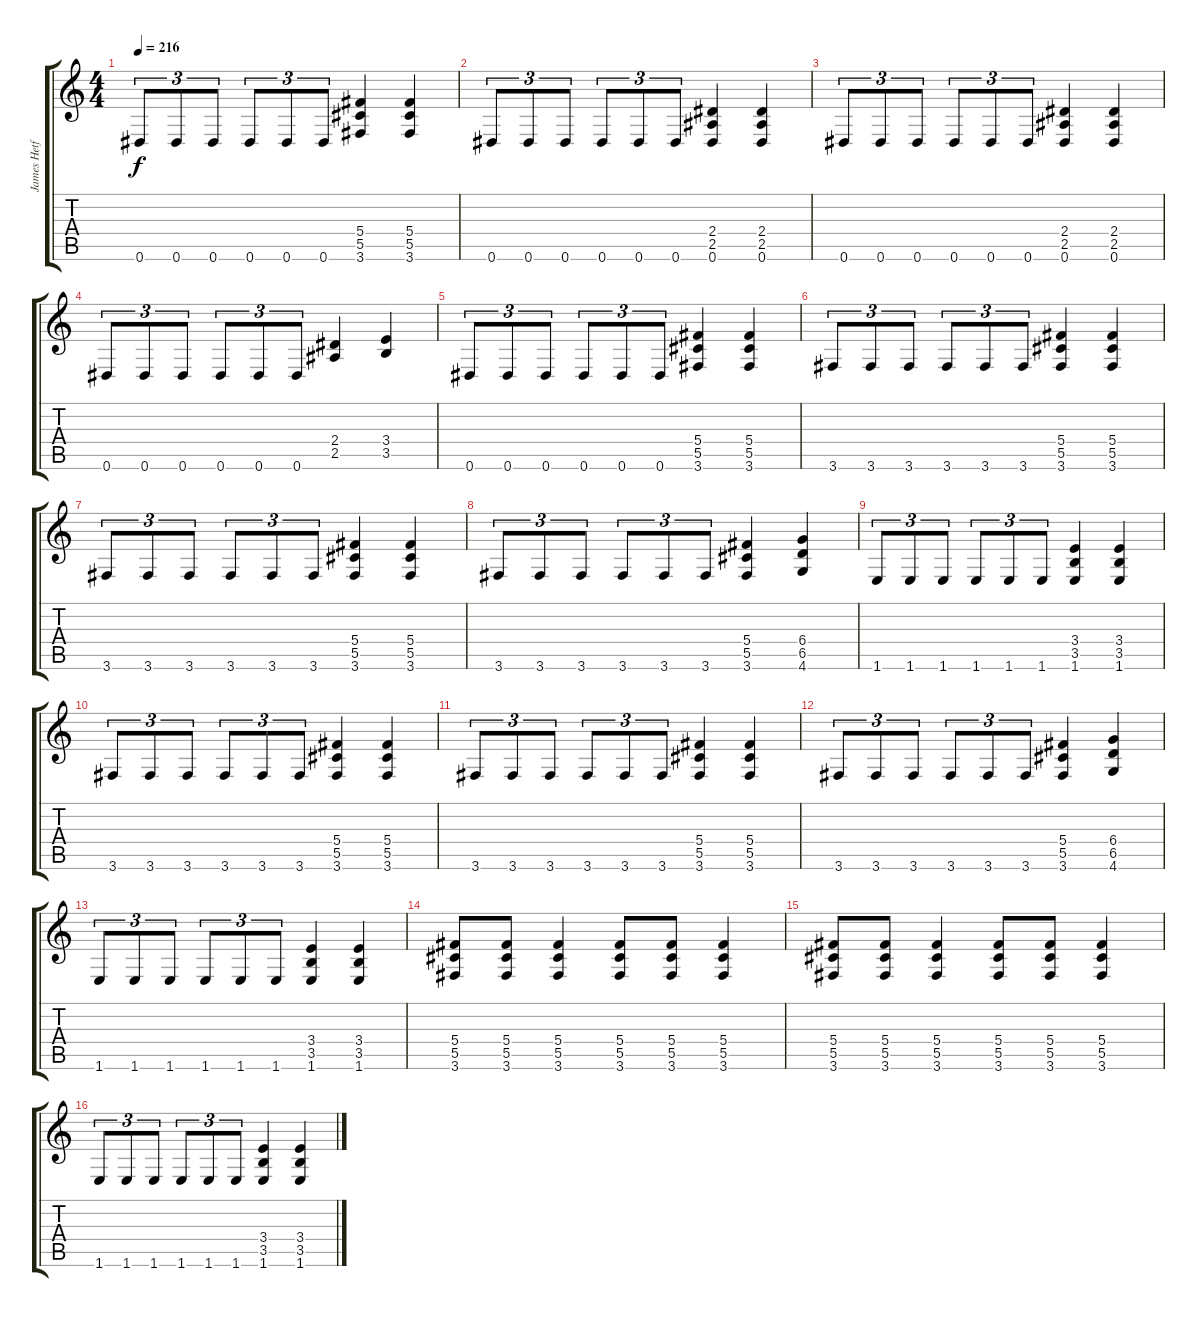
\track ("James Hetfield" "James Hetf") {instrument electricguitarclean}
\staff {score tabs}
\tuning (Eb4 Bb3 Gb3 Db3 Ab2 Eb2) {hide}
\ts (4 4)
\tempo 216
\clef g2
\ks c
0.6.8{tu (3 2) dy f} 0.6.8{tu (3 2)} 0.6.8{tu (3 2)} 0.6.8{tu (3 2)} 0.6.8{tu (3 2)} 0.6.8{tu (3 2)} (5.4 5.5 3.6).4 (5.4 5.5 3.6).4 |
0.6.8{tu (3 2)} 0.6.8{tu (3 2)} 0.6.8{tu (3 2)} 0.6.8{tu (3 2)} 0.6.8{tu (3 2)} 0.6.8{tu (3 2)} (2.4 2.5 0.6).4 (2.4 2.5 0.6).4 |
0.6.8{tu (3 2)} 0.6.8{tu (3 2)} 0.6.8{tu (3 2)} 0.6.8{tu (3 2)} 0.6.8{tu (3 2)} 0.6.8{tu (3 2)} (2.4 2.5 0.6).4 (2.4 2.5 0.6).4 |
0.6.8{tu (3 2)} 0.6.8{tu (3 2)} 0.6.8{tu (3 2)} 0.6.8{tu (3 2)} 0.6.8{tu (3 2)} 0.6.8{tu (3 2)} (2.4 2.5).4 (3.4 3.5).4 |
0.6.8{tu (3 2)} 0.6.8{tu (3 2)} 0.6.8{tu (3 2)} 0.6.8{tu (3 2)} 0.6.8{tu (3 2)} 0.6.8{tu (3 2)} (5.4 5.5 3.6).4 (5.4 5.5 3.6).4 |
3.6.8{tu (3 2)} 3.6.8{tu (3 2)} 3.6.8{tu (3 2)} 3.6.8{tu (3 2)} 3.6.8{tu (3 2)} 3.6.8{tu (3 2)} (5.4 5.5 3.6).4 (5.4 5.5 3.6).4 |
3.6.8{tu (3 2)} 3.6.8{tu (3 2)} 3.6.8{tu (3 2)} 3.6.8{tu (3 2)} 3.6.8{tu (3 2)} 3.6.8{tu (3 2)} (5.4 5.5 3.6).4 (5.4 5.5 3.6).4 |
3.6.8{tu (3 2)} 3.6.8{tu (3 2)} 3.6.8{tu (3 2)} 3.6.8{tu (3 2)} 3.6.8{tu (3 2)} 3.6.8{tu (3 2)} (5.4 5.5 3.6).4 (6.4 6.5 4.6).4 |
1.6.8{tu (3 2)} 1.6.8{tu (3 2)} 1.6.8{tu (3 2)} 1.6.8{tu (3 2)} 1.6.8{tu (3 2)} 1.6.8{tu (3 2)} (3.4 3.5 1.6).4 (3.4 3.5 1.6).4 |
3.6.8{tu (3 2)} 3.6.8{tu (3 2)} 3.6.8{tu (3 2)} 3.6.8{tu (3 2)} 3.6.8{tu (3 2)} 3.6.8{tu (3 2)} (5.4 5.5 3.6).4 (5.4 5.5 3.6).4 |
3.6.8{tu (3 2)} 3.6.8{tu (3 2)} 3.6.8{tu (3 2)} 3.6.8{tu (3 2)} 3.6.8{tu (3 2)} 3.6.8{tu (3 2)} (5.4 5.5 3.6).4 (5.4 5.5 3.6).4 |
3.6.8{tu (3 2)} 3.6.8{tu (3 2)} 3.6.8{tu (3 2)} 3.6.8{tu (3 2)} 3.6.8{tu (3 2)} 3.6.8{tu (3 2)} (5.4 5.5 3.6).4 (6.4 6.5 4.6).4 |
1.6.8{tu (3 2)} 1.6.8{tu (3 2)} 1.6.8{tu (3 2)} 1.6.8{tu (3 2)} 1.6.8{tu (3 2)} 1.6.8{tu (3 2)} (3.4 3.5 1.6).4 (3.4 3.5 1.6).4 |
(5.4 5.5 3.6).8 (5.4 5.5 3.6).8 (5.4 5.5 3.6).4 (5.4 5.5 3.6).8 (5.4 5.5 3.6).8 (5.4 5.5 3.6).4 |
(5.4 5.5 3.6).8 (5.4 5.5 3.6).8 (5.4 5.5 3.6).4 (5.4 5.5 3.6).8 (5.4 5.5 3.6).8 (5.4 5.5 3.6).4 |
1.6.8{tu (3 2)} 1.6.8{tu (3 2)} 1.6.8{tu (3 2)} 1.6.8{tu (3 2)} 1.6.8{tu (3 2)} 1.6.8{tu (3 2)} (3.4 3.5 1.6).4 (3.4 3.5 1.6).4
